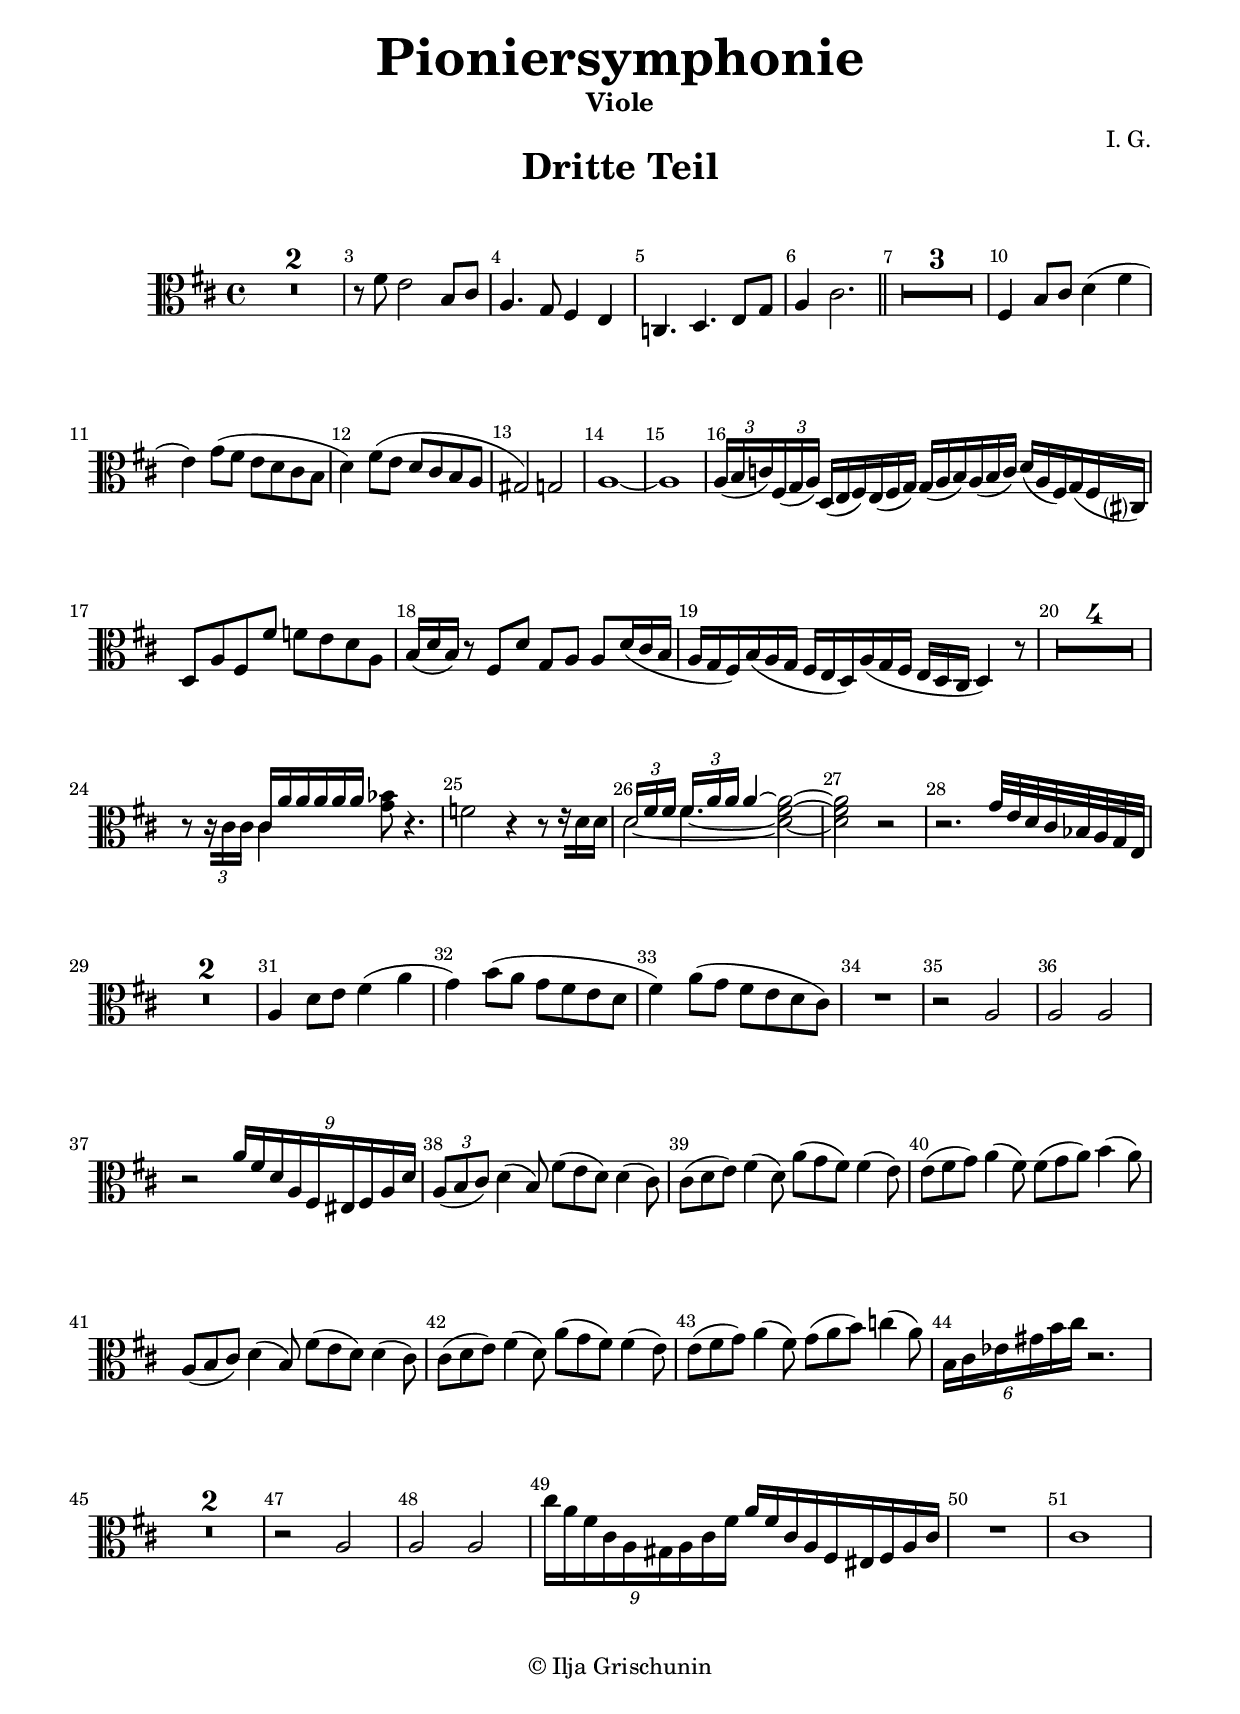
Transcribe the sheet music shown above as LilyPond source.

\version "2.19.15"

\language "deutsch"

%\header {
%  title = "Pioniersymphonie"
%  subtitle = "Viole"
%  %meter = "Grave"
%  composer = "I. G."
%  tagline = \markup {\char ##x00A9 "Ilja Grischunin"}
%}

#(ly:set-option 'relative-includes #t)

\paper {
  %#(set-paper-size "a4")
  top-system-spacing.basic-distance = #15
  top-markup-spacing.basic-distance = #5
  markup-system-spacing.basic-distance = #15
  system-system-spacing.basic-distance = #18
  last-bottom-spacing.basic-distance = #15
  left-margin = 15
  right-margin = 15
  %two-sided = ##t
  %inner-margin = 25
  %outer-margin = 15
}

\layout {
  indent = 10
  \context {
    \Score
    \override BarNumber.break-visibility = ##(#f #t #t)
    %\remove "Bar_number_engraver"
  }
}

\version "2.19.15"

\language "deutsch"

vleMusic = \relative {
  \key as \major
  \time 4/4
  \set beamExceptions = #'()
  \set baseMoment = #(ly:make-moment 1/4)
  \set beatStructure = #'(1 1 1 1)
  \clef alto
  \compressFullBarRests
  \override MultiMeasureRest.expand-limit = #2
  es16( as b c es des as8) f16( as c des f des as f)
  es8( g4 f16 es~ es8 b'16 c~ c as g f)
  b( des es as es b ges des) f( as c e ges es b f~ f1)
  as16( g es8~ es2.~ es) es4( f1 fis2 fis4 e) d1~ d2 des
  f16( g as b c des es f as2~ as) r
  \time 3/4
  R2.*18 r2 r8 es,8~ es2.~ es2 r4 R2.*2
  \time 4/4
  des16_( f as c es g b g es c as f es4)
  r4 es'16 as,8.~ as2 c4_( b as g as2 b4. b'8 as4 des, es f
  g b, c f, g) r2. R1 g'1~ g2 r es,1~ es4 es es es es es2.
  \bar "|."
}

vleMusicDrei = \relative {
  \key h \minor
  \time 4/4
  \set beamExceptions = #'()
  \set baseMoment = #(ly:make-moment 1/4)
  \set beatStructure = #'(1 1 1 1)
  \clef alto
  \compressFullBarRests
  \override MultiMeasureRest.expand-limit = #2
  R1*2 r8 fis' e2 h8 cis a4. g8 fis4 e c4. d e8 g a4 cis2.
  \bar "||"
  \unset beamExceptions
  R1*3 fis,4 h8 cis d4( fis e) g8( fis e d cis h d4) fis8( e d cis h a
  gis2) g a1~ a
  \tuplet 3/2 8 {
    \omit TupletBracket
    a16( h c) fis,( g a)
    \omit TupletNumber
    d,( e fis) e( fis g) g( a h) a( h c) d( a fis) g( fis cis?)
  }
  d8 a' fis fis' f e d a
  \tuplet 3/2 {h16( d h)} r8 fis d' g, a a
  \tuplet 3/2 8 {
    d16( cis h
    a g fis) h( a g fis e d) a'( g fis e d cis
  }
  d4) r8 R1*4 r8
  <<
    {
      \omit TupletBracket
      \omit TupletNumber
      s8 \tuplet 3/2 8 {cis'16 a' a a a a}
    }
    \\
    {
      \omit TupletBracket
      \tuplet 3/2 {r16[ cis, cis]} cis4
    }
  >>
  <g' b>8 r4. f2 r4 r8 \tuplet 3/2 {r16[ d d]}
  \mergeDifferentlyHeadedOn
  \mergeDifferentlyDottedOn
  <<
    {
      s8 \tuplet 3/2 {fis16 a a} a4~
      \stemDown
      a2~ a
    }
    \\
    {
      \voiceOne
      \tuplet 3/2 {d,16 fis fis}
      \stemDown
      fis4._~ fis2~ fis
    }
    \\
    {
      \voiceTwo
      d2~ d~ d
    }
  >>
  r2 r2. g32 e d cis b a g e R1*2
  a4 d8 e fis4( a g) h8( a g fis e d fis4) a8( g fis e d cis)
  R1 r2 a a a r
  \undo \omit TupletNumber
  \tuplet 9/8 2 {a'16 fis d a fis eis fis a d}
  \tuplet 3/2 4 {
    a8( h cis)
    \omit TupletNumber
    d4( h8) fis'( e d) d4( cis8) cis( d e) fis4( d8) a'( g fis) fis4( e8)
    e( fis g) a4( fis8) fis( g a) h4( a8)
    a,8( h cis) d4( h8) fis'( e d) d4( cis8)
    cis( d e) fis4( d8) a'( g fis) fis4( e8)
    e( fis g) a4( fis8) g( a h) c4( a8)
  }
  \undo \omit TupletNumber
  \tuplet 6/4 {h,16 cis es gis h cis} r2. R1*2 r2 a, a a
  \tuplet 9/8 2 {
    cis'16 a fis cis a gis a cis fis
    \omit TupletNumber
    a fis cis a fis eis fis a cis
  }
  R1 cis
}

vleMusicVier = \relative {
  \key as \major
  \time 3/4
  \set beamExceptions = #'()
  \set baseMoment = #(ly:make-moment 1/4)
  \set beatStructure = #'(1 1 1 1)
  \clef alto
  \compressFullBarRests
  \override MultiMeasureRest.expand-limit = #2
}


\book {
  \paper {
    print-all-headers = ##t
  }
  \header {
    title = \markup {\fontsize #3 "Pioniersymphonie"}
    subtitle = "Viole"
    %meter = "Grave"
    composer = "I. G."
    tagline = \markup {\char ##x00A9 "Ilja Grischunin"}
  }
  %{
  %%%%%%%%%%%%%%%%%%%%%%%%%% ERsTE TEIL %%%%%%%%%%%%%%%%%%%%%%%%%%
  \score {
    \new Staff
    \vleMusic
    \header {
      title = "Erste Teil"
      subtitle = ##f
      composer = ##f
      %breakbefore = ##t
    }
  }
  %}
  %%%%%%%%%%%%%%%%%%%%%%%%%% DRITTE TEIL %%%%%%%%%%%%%%%%%%%%%%%%%%
  \score {
    \new Staff
    \vleMusicDrei
    \header {
      title = "Dritte Teil"
      subtitle = ##f
      composer = ##f
      %breakbefore = ##t
    }
  }
  %{
  %%%%%%%%%%%%%%%%%%%%%%%%%% VIERTE TEIL %%%%%%%%%%%%%%%%%%%%%%%%%%
  \score {
    \new Staff
    \vleMusicVier
    \header {
      title = "Vierte Teil"
      subtitle = ##f
      composer = ##f
      %breakbefore = ##t
    }
  }
  %}
}